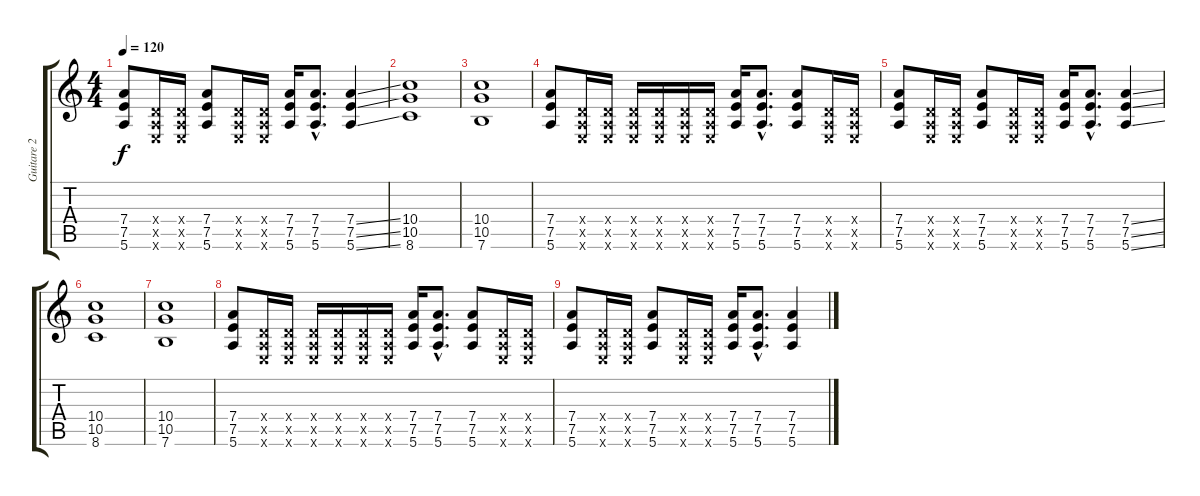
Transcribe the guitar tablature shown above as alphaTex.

\track ("Guitare 2" "Guitare 2") {instrument distortionguitar}
\staff {score tabs}
\tuning (E4 B3 G3 D3 A2 E2) {hide}
\ts (4 4)
\tempo 120
\clef g2
\ks c
(7.4 7.5 5.6).8{dy f} (0.4{x} 0.5{x} 0.6{x}).16 (0.4{x} 0.5{x} 0.6{x}).16 (7.4 7.5 5.6).8 (0.4{x} 0.5{x} 0.6{x}).16 (0.4{x} 0.5{x} 0.6{x}).16 (7.4 7.5 5.6).16 (7.4{hac} 7.5{hac} 5.6{hac}).8{d} (7.4{ss} 7.5{ss} 5.6{ss}).4 |
(10.4 10.5 8.6).1 |
(10.4 10.5 7.6).1 |
(7.4 7.5 5.6).8 (0.4{x} 0.5{x} 0.6{x}).16 (0.4{x} 0.5{x} 0.6{x}).16 (0.4{x} 0.5{x} 0.6{x}).16 (0.4{x} 0.5{x} 0.6{x}).16 (0.4{x} 0.5{x} 0.6{x}).16 (0.4{x} 0.5{x} 0.6{x}).16 (7.4 7.5 5.6).16 (7.4{hac} 7.5{hac} 5.6{hac}).8{d} (7.4 7.5 5.6).8 (0.4{x} 0.5{x} 0.6{x}).16 (0.4{x} 0.5{x} 0.6{x}).16 |
(7.4 7.5 5.6).8 (0.4{x} 0.5{x} 0.6{x}).16 (0.4{x} 0.5{x} 0.6{x}).16 (7.4 7.5 5.6).8 (0.4{x} 0.5{x} 0.6{x}).16 (0.4{x} 0.5{x} 0.6{x}).16 (7.4 7.5 5.6).16 (7.4{hac} 7.5{hac} 5.6{hac}).8{d} (7.4{ss} 7.5{ss} 5.6{ss}).4 |
(10.4 10.5 8.6).1 |
(10.4 10.5 7.6).1 |
(7.4 7.5 5.6).8 (0.4{x} 0.5{x} 0.6{x}).16 (0.4{x} 0.5{x} 0.6{x}).16 (0.4{x} 0.5{x} 0.6{x}).16 (0.4{x} 0.5{x} 0.6{x}).16 (0.4{x} 0.5{x} 0.6{x}).16 (0.4{x} 0.5{x} 0.6{x}).16 (7.4 7.5 5.6).16 (7.4{hac} 7.5{hac} 5.6{hac}).8{d} (7.4 7.5 5.6).8 (0.4{x} 0.5{x} 0.6{x}).16 (0.4{x} 0.5{x} 0.6{x}).16 |
(7.4 7.5 5.6).8 (0.4{x} 0.5{x} 0.6{x}).16 (0.4{x} 0.5{x} 0.6{x}).16 (7.4 7.5 5.6).8 (0.4{x} 0.5{x} 0.6{x}).16 (0.4{x} 0.5{x} 0.6{x}).16 (7.4 7.5 5.6).16 (7.4{hac} 7.5{hac} 5.6{hac}).8{d} (7.4 7.5 5.6).4
